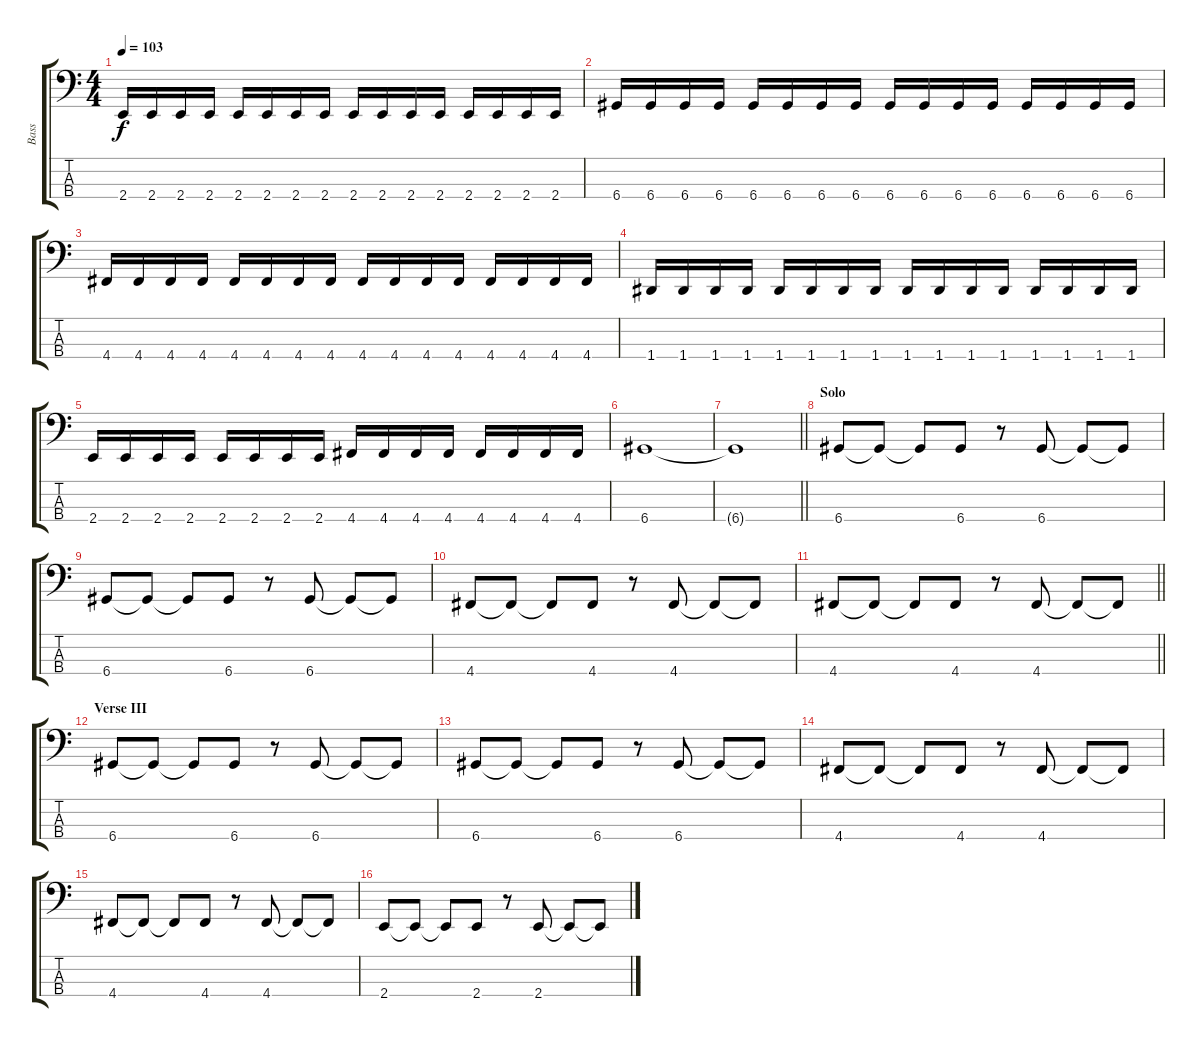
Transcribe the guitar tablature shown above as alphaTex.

\track ("Bass" "Bass") {instrument electricbassfinger}
\staff {score tabs}
\tuning (G2 D2 A1 D1) {hide}
\ts (4 4)
\tempo 103
\clef f4
\ks c
2.4.16{dy f} 2.4.16 2.4.16 2.4.16 2.4.16 2.4.16 2.4.16 2.4.16 2.4.16 2.4.16 2.4.16 2.4.16 2.4.16 2.4.16 2.4.16 2.4.16 |
6.4.16 6.4.16 6.4.16 6.4.16 6.4.16 6.4.16 6.4.16 6.4.16 6.4.16 6.4.16 6.4.16 6.4.16 6.4.16 6.4.16 6.4.16 6.4.16 |
4.4.16 4.4.16 4.4.16 4.4.16 4.4.16 4.4.16 4.4.16 4.4.16 4.4.16 4.4.16 4.4.16 4.4.16 4.4.16 4.4.16 4.4.16 4.4.16 |
1.4.16 1.4.16 1.4.16 1.4.16 1.4.16 1.4.16 1.4.16 1.4.16 1.4.16 1.4.16 1.4.16 1.4.16 1.4.16 1.4.16 1.4.16 1.4.16 |
2.4.16 2.4.16 2.4.16 2.4.16 2.4.16 2.4.16 2.4.16 2.4.16 4.4.16 4.4.16 4.4.16 4.4.16 4.4.16 4.4.16 4.4.16 4.4.16 |
6.4.1 |
\barLineRight lightlight
6.4{t}.1 |
\section ("" "Solo")
6.4.8 6.4{t}.8 6.4{t}.8 6.4.8 r.8 6.4.8 6.4{t}.8 6.4{t}.8 |
6.4.8 6.4{t}.8 6.4{t}.8 6.4.8 r.8 6.4.8 6.4{t}.8 6.4{t}.8 |
4.4.8 4.4{t}.8 4.4{t}.8 4.4.8 r.8 4.4.8 4.4{t}.8 4.4{t}.8 |
\barLineRight lightlight
4.4.8 4.4{t}.8 4.4{t}.8 4.4.8 r.8 4.4.8 4.4{t}.8 4.4{t}.8 |
\section ("" "Verse III")
6.4.8 6.4{t}.8 6.4{t}.8 6.4.8 r.8 6.4.8 6.4{t}.8 6.4{t}.8 |
6.4.8 6.4{t}.8 6.4{t}.8 6.4.8 r.8 6.4.8 6.4{t}.8 6.4{t}.8 |
4.4.8 4.4{t}.8 4.4{t}.8 4.4.8 r.8 4.4.8 4.4{t}.8 4.4{t}.8 |
4.4.8 4.4{t}.8 4.4{t}.8 4.4.8 r.8 4.4.8 4.4{t}.8 4.4{t}.8 |
2.4.8 2.4{t}.8 2.4{t}.8 2.4.8 r.8 2.4.8 2.4{t}.8 2.4{t}.8
